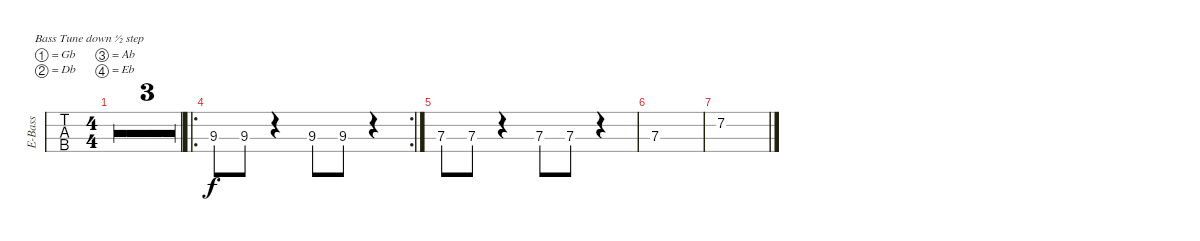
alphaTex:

\bracketExtendMode groupsimilarinstruments
\otherSystemsTrackNameOrientation horizontal
\track ("Electric Bass" "E-Bass") {multiBarRest instrument electricbassfinger}
\staff {tabs}
\tuning (Gb2 Db2 Ab1 Eb1)
\ts (4 4)
\tempo 120
\clef f4
\ks c
r.4{dy f} r.2{d} |
r.4 r.2{d} |
r.4 r.2{d} |
\ro
\rc 2
9.3.8 9.3.8 r.4 9.3.8 9.3.8 r.4 |
7.3.8 7.3.8 r.4 7.3.8 7.3.8 r.4 |
7.3.1 |
7.2.1
